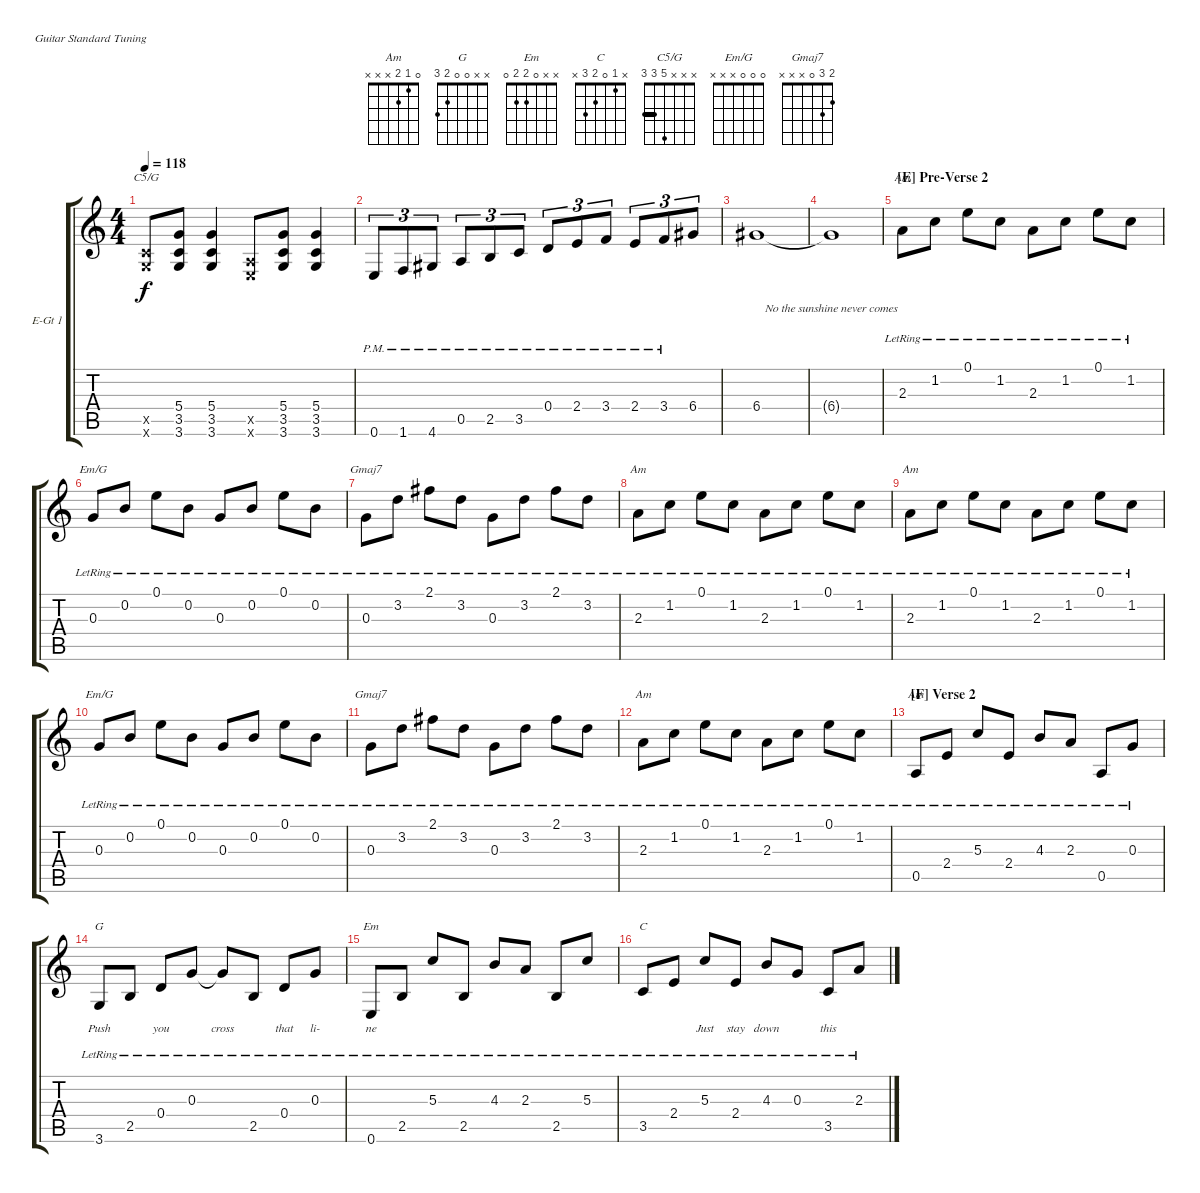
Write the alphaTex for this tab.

\bracketExtendMode groupsimilarinstruments
\firstSystemTrackNameOrientation horizontal
\otherSystemsTrackNameOrientation horizontal
\track ("Guitar 1 (James Hetfield)" "E-Gt 1") {instrument distortionguitar}
\staff {score tabs}
\tuning (E4 B3 G3 D3 A2 E2)
\chord ("Am" x 1 2 2 0 x)
\chord ("G" x x 0 0 2 3)
\chord ("Em" x x 0 2 2 0)
\chord ("C" x 1 0 2 3 x)
\chord ("C5/G" x x x 5 3 3) {barre 3}
\chord ("Am" 0 1 2 x x x)
\chord ("Em/G" 0 0 0 x x x)
\chord ("Gmaj7" 2 3 0 x x x)
\ts (4 4)
\tempo 118
\clef g2
\ks c
(3.6{x} 3.5{x}).8{ch "C5/G" lyrics (0 "") lyrics (1 "") lyrics (2 "") lyrics (3 "") lyrics (4 "") dy f} (3.6 3.5 5.4).8{lyrics (0 "") lyrics (1 "") lyrics (2 "") lyrics (3 "") lyrics (4 "")} (5.4 3.5 3.6).4{lyrics (0 "") lyrics (1 "") lyrics (2 "") lyrics (3 "") lyrics (4 "")} (0.6{x} 0.5{x}).8{lyrics (0 "") lyrics (1 "") lyrics (2 "") lyrics (3 "") lyrics (4 "")} (3.5 3.6 5.4).8{lyrics (0 "") lyrics (1 "") lyrics (2 "") lyrics (3 "") lyrics (4 "")} (3.5 3.6 5.4).4{lyrics (0 "") lyrics (1 "") lyrics (2 "") lyrics (3 "") lyrics (4 "")} |
\scale
0.555275 0.6{pm}.8{tu (3 2) lyrics (0 "") lyrics (1 "") lyrics (2 "") lyrics (3 "") lyrics (4 "")} 1.6{pm}.8{tu (3 2) lyrics (0 "") lyrics (1 "") lyrics (2 "") lyrics (3 "") lyrics (4 "")} 4.6{pm}.8{tu (3 2) lyrics (0 "") lyrics (1 "") lyrics (2 "") lyrics (3 "") lyrics (4 "")} 0.5{pm}.8{tu (3 2) lyrics (0 "") lyrics (1 "") lyrics (2 "") lyrics (3 "") lyrics (4 "")} 2.5{pm}.8{tu (3 2) lyrics (0 "") lyrics (1 "") lyrics (2 "") lyrics (3 "") lyrics (4 "")} 3.5{pm}.8{tu (3 2) lyrics (0 "") lyrics (1 "") lyrics (2 "") lyrics (3 "") lyrics (4 "")} 0.4{pm}.8{tu (3 2) lyrics (0 "") lyrics (1 "") lyrics (2 "") lyrics (3 "") lyrics (4 "")} 2.4{pm}.8{tu (3 2) lyrics (0 "") lyrics (1 "") lyrics (2 "") lyrics (3 "") lyrics (4 "")} 3.4{pm}.8{tu (3 2) lyrics (0 "") lyrics (1 "") lyrics (2 "") lyrics (3 "") lyrics (4 "")} 2.4{pm}.8{tu (3 2) lyrics (0 "") lyrics (1 "") lyrics (2 "") lyrics (3 "") lyrics (4 "")} 3.4{pm}.8{tu (3 2) lyrics (0 "") lyrics (1 "") lyrics (2 "") lyrics (3 "") lyrics (4 "")} 6.4.8{tu (3 2) lyrics (0 "") lyrics (1 "") lyrics (2 "") lyrics (3 "") lyrics (4 "")} |
\scale
0.232591 6.4.1{lyrics (0 "") lyrics (1 "") lyrics (2 "") lyrics (3 "") lyrics (4 "")} |
\scale
0.212241 6.4{t}.1{lyrics (0 "No the sunshine never comes") lyrics (1 "") lyrics (2 "") lyrics (3 "") lyrics (4 "")} |
\section ("E" "Pre-Verse 2")
2.3{lr}.8{ch "Am" lyrics (0 "") lyrics (1 "") lyrics (2 "") lyrics (3 "") lyrics (4 "")} 1.2{lr}.8{lyrics (0 "") lyrics (1 "") lyrics (2 "") lyrics (3 "") lyrics (4 "")} 0.1{lr}.8{lyrics (0 "") lyrics (1 "") lyrics (2 "") lyrics (3 "") lyrics (4 "")} 1.2{lr}.8{lyrics (0 "") lyrics (1 "") lyrics (2 "") lyrics (3 "") lyrics (4 "")} 2.3{lr}.8{lyrics (0 "") lyrics (1 "") lyrics (2 "") lyrics (3 "") lyrics (4 "")} 1.2{lr}.8{lyrics (0 "") lyrics (1 "") lyrics (2 "") lyrics (3 "") lyrics (4 "")} 0.1{lr}.8{lyrics (0 "") lyrics (1 "") lyrics (2 "") lyrics (3 "") lyrics (4 "")} 1.2{lr}.8{lyrics (0 "") lyrics (1 "") lyrics (2 "") lyrics (3 "") lyrics (4 "")} |
0.3{lr}.8{ch "Em/G" lyrics (0 "") lyrics (1 "") lyrics (2 "") lyrics (3 "") lyrics (4 "")} 0.2{lr}.8{lyrics (0 "") lyrics (1 "") lyrics (2 "") lyrics (3 "") lyrics (4 "")} 0.1{lr}.8{lyrics (0 "") lyrics (1 "") lyrics (2 "") lyrics (3 "") lyrics (4 "")} 0.2{lr}.8{lyrics (0 "") lyrics (1 "") lyrics (2 "") lyrics (3 "") lyrics (4 "")} 0.3{lr}.8{lyrics (0 "") lyrics (1 "") lyrics (2 "") lyrics (3 "") lyrics (4 "")} 0.2{lr}.8{lyrics (0 "") lyrics (1 "") lyrics (2 "") lyrics (3 "") lyrics (4 "")} 0.1{lr}.8{lyrics (0 "") lyrics (1 "") lyrics (2 "") lyrics (3 "") lyrics (4 "")} 0.2{lr}.8{lyrics (0 "") lyrics (1 "") lyrics (2 "") lyrics (3 "") lyrics (4 "")} |
0.3{lr}.8{ch "Gmaj7" lyrics (0 "") lyrics (1 "") lyrics (2 "") lyrics (3 "") lyrics (4 "")} 3.2{lr}.8{lyrics (0 "") lyrics (1 "") lyrics (2 "") lyrics (3 "") lyrics (4 "")} 2.1{lr}.8{lyrics (0 "") lyrics (1 "") lyrics (2 "") lyrics (3 "") lyrics (4 "")} 3.2{lr}.8{lyrics (0 "") lyrics (1 "") lyrics (2 "") lyrics (3 "") lyrics (4 "")} 0.3{lr}.8{lyrics (0 "") lyrics (1 "") lyrics (2 "") lyrics (3 "") lyrics (4 "")} 3.2{lr}.8{lyrics (0 "") lyrics (1 "") lyrics (2 "") lyrics (3 "") lyrics (4 "")} 2.1{lr}.8{lyrics (0 "") lyrics (1 "") lyrics (2 "") lyrics (3 "") lyrics (4 "")} 3.2{lr}.8{lyrics (0 "") lyrics (1 "") lyrics (2 "") lyrics (3 "") lyrics (4 "")} |
2.3{lr}.8{ch "Am" lyrics (0 "") lyrics (1 "") lyrics (2 "") lyrics (3 "") lyrics (4 "")} 1.2{lr}.8{lyrics (0 "") lyrics (1 "") lyrics (2 "") lyrics (3 "") lyrics (4 "")} 0.1{lr}.8{lyrics (0 "") lyrics (1 "") lyrics (2 "") lyrics (3 "") lyrics (4 "")} 1.2{lr}.8{lyrics (0 "") lyrics (1 "") lyrics (2 "") lyrics (3 "") lyrics (4 "")} 2.3{lr}.8{lyrics (0 "") lyrics (1 "") lyrics (2 "") lyrics (3 "") lyrics (4 "")} 1.2{lr}.8{lyrics (0 "") lyrics (1 "") lyrics (2 "") lyrics (3 "") lyrics (4 "")} 0.1{lr}.8{lyrics (0 "") lyrics (1 "") lyrics (2 "") lyrics (3 "") lyrics (4 "")} 1.2{lr}.8{lyrics (0 "") lyrics (1 "") lyrics (2 "") lyrics (3 "") lyrics (4 "")} |
2.3{lr}.8{ch "Am" lyrics (0 "") lyrics (1 "") lyrics (2 "") lyrics (3 "") lyrics (4 "")} 1.2{lr}.8{lyrics (0 "") lyrics (1 "") lyrics (2 "") lyrics (3 "") lyrics (4 "")} 0.1{lr}.8{lyrics (0 "") lyrics (1 "") lyrics (2 "") lyrics (3 "") lyrics (4 "")} 1.2{lr}.8{lyrics (0 "") lyrics (1 "") lyrics (2 "") lyrics (3 "") lyrics (4 "")} 2.3{lr}.8{lyrics (0 "") lyrics (1 "") lyrics (2 "") lyrics (3 "") lyrics (4 "")} 1.2{lr}.8{lyrics (0 "") lyrics (1 "") lyrics (2 "") lyrics (3 "") lyrics (4 "")} 0.1{lr}.8{lyrics (0 "") lyrics (1 "") lyrics (2 "") lyrics (3 "") lyrics (4 "")} 1.2{lr}.8{lyrics (0 "") lyrics (1 "") lyrics (2 "") lyrics (3 "") lyrics (4 "")} |
0.3{lr}.8{ch "Em/G" lyrics (0 "") lyrics (1 "") lyrics (2 "") lyrics (3 "") lyrics (4 "")} 0.2{lr}.8{lyrics (0 "") lyrics (1 "") lyrics (2 "") lyrics (3 "") lyrics (4 "")} 0.1{lr}.8{lyrics (0 "") lyrics (1 "") lyrics (2 "") lyrics (3 "") lyrics (4 "")} 0.2{lr}.8{lyrics (0 "") lyrics (1 "") lyrics (2 "") lyrics (3 "") lyrics (4 "")} 0.3{lr}.8{lyrics (0 "") lyrics (1 "") lyrics (2 "") lyrics (3 "") lyrics (4 "")} 0.2{lr}.8{lyrics (0 "") lyrics (1 "") lyrics (2 "") lyrics (3 "") lyrics (4 "")} 0.1{lr}.8{lyrics (0 "") lyrics (1 "") lyrics (2 "") lyrics (3 "") lyrics (4 "")} 0.2{lr}.8{lyrics (0 "") lyrics (1 "") lyrics (2 "") lyrics (3 "") lyrics (4 "")} |
0.3{lr}.8{ch "Gmaj7" lyrics (0 "") lyrics (1 "") lyrics (2 "") lyrics (3 "") lyrics (4 "")} 3.2{lr}.8{lyrics (0 "") lyrics (1 "") lyrics (2 "") lyrics (3 "") lyrics (4 "")} 2.1{lr}.8{lyrics (0 "") lyrics (1 "") lyrics (2 "") lyrics (3 "") lyrics (4 "")} 3.2{lr}.8{lyrics (0 "") lyrics (1 "") lyrics (2 "") lyrics (3 "") lyrics (4 "")} 0.3{lr}.8{lyrics (0 "") lyrics (1 "") lyrics (2 "") lyrics (3 "") lyrics (4 "")} 3.2{lr}.8{lyrics (0 "") lyrics (1 "") lyrics (2 "") lyrics (3 "") lyrics (4 "")} 2.1{lr}.8{lyrics (0 "") lyrics (1 "") lyrics (2 "") lyrics (3 "") lyrics (4 "")} 3.2{lr}.8{lyrics (0 "") lyrics (1 "") lyrics (2 "") lyrics (3 "") lyrics (4 "")} |
2.3{lr}.8{ch "Am" lyrics (0 "") lyrics (1 "") lyrics (2 "") lyrics (3 "") lyrics (4 "")} 1.2{lr}.8{lyrics (0 "") lyrics (1 "") lyrics (2 "") lyrics (3 "") lyrics (4 "")} 0.1{lr}.8{lyrics (0 "") lyrics (1 "") lyrics (2 "") lyrics (3 "") lyrics (4 "")} 1.2{lr}.8{lyrics (0 "") lyrics (1 "") lyrics (2 "") lyrics (3 "") lyrics (4 "")} 2.3{lr}.8{lyrics (0 "") lyrics (1 "") lyrics (2 "") lyrics (3 "") lyrics (4 "")} 1.2{lr}.8{lyrics (0 "") lyrics (1 "") lyrics (2 "") lyrics (3 "") lyrics (4 "")} 0.1{lr}.8{lyrics (0 "") lyrics (1 "") lyrics (2 "") lyrics (3 "") lyrics (4 "")} 1.2{lr}.8{lyrics (0 "") lyrics (1 "") lyrics (2 "") lyrics (3 "") lyrics (4 "")} |
\section ("F" "Verse 2")
0.5{lr}.8{ch "Am" lyrics (0 "") lyrics (1 "") lyrics (2 "") lyrics (3 "") lyrics (4 "")} 2.4{lr}.8{lyrics (0 "") lyrics (1 "") lyrics (2 "") lyrics (3 "") lyrics (4 "")} 5.3{lr}.8{lyrics (0 "") lyrics (1 "") lyrics (2 "") lyrics (3 "") lyrics (4 "")} 2.4{lr}.8{lyrics (0 "") lyrics (1 "") lyrics (2 "") lyrics (3 "") lyrics (4 "")} 4.3{lr}.8{lyrics (0 "") lyrics (1 "") lyrics (2 "") lyrics (3 "") lyrics (4 "")} 2.3{lr}.8{lyrics (0 "") lyrics (1 "") lyrics (2 "") lyrics (3 "") lyrics (4 "")} 0.5{lr}.8{lyrics (0 "") lyrics (1 "") lyrics (2 "") lyrics (3 "") lyrics (4 "")} 0.3{lr}.8{lyrics (0 "") lyrics (1 "") lyrics (2 "") lyrics (3 "") lyrics (4 "")} |
3.6{lr}.8{ch "G" lyrics (0 "") lyrics (1 "Push") lyrics (2 "") lyrics (3 "") lyrics (4 "")} 2.5{lr}.8{lyrics (0 "") lyrics (1 "") lyrics (2 "") lyrics (3 "") lyrics (4 "")} 0.4{lr}.8{lyrics (0 "") lyrics (1 "you") lyrics (2 "") lyrics (3 "") lyrics (4 "")} 0.3{lr}.8{lyrics (0 "") lyrics (1 "") lyrics (2 "") lyrics (3 "") lyrics (4 "")} 0.3{lr t}.8{lyrics (0 "") lyrics (1 "cross") lyrics (2 "") lyrics (3 "") lyrics (4 "")} 2.5{lr}.8{lyrics (0 "") lyrics (1 "") lyrics (2 "") lyrics (3 "") lyrics (4 "")} 0.4{lr}.8{lyrics (0 "") lyrics (1 "that") lyrics (2 "") lyrics (3 "") lyrics (4 "")} 0.3{lr}.8{lyrics (0 "") lyrics (1 "li-") lyrics (2 "") lyrics (3 "") lyrics (4 "")} |
0.6{lr}.8{ch "Em" lyrics (0 "") lyrics (1 "ne") lyrics (2 "") lyrics (3 "") lyrics (4 "")} 2.5{lr}.8{lyrics (0 "") lyrics (1 "") lyrics (2 "") lyrics (3 "") lyrics (4 "")} 5.3{lr}.8{lyrics (0 "") lyrics (1 "") lyrics (2 "") lyrics (3 "") lyrics (4 "")} 2.5{lr}.8{lyrics (0 "") lyrics (1 "") lyrics (2 "") lyrics (3 "") lyrics (4 "")} 4.3{lr}.8{lyrics (0 "") lyrics (1 "") lyrics (2 "") lyrics (3 "") lyrics (4 "")} 2.3{lr}.8{lyrics (0 "") lyrics (1 "") lyrics (2 "") lyrics (3 "") lyrics (4 "")} 2.5{lr}.8{lyrics (0 "") lyrics (1 "") lyrics (2 "") lyrics (3 "") lyrics (4 "")} 5.3{lr}.8{lyrics (0 "") lyrics (1 "") lyrics (2 "") lyrics (3 "") lyrics (4 "")} |
3.5{lr}.8{ch "C" lyrics (0 "") lyrics (1 "") lyrics (2 "") lyrics (3 "") lyrics (4 "")} 2.4{lr}.8{lyrics (0 "") lyrics (1 "") lyrics (2 "") lyrics (3 "") lyrics (4 "")} 5.3{lr}.8{lyrics (0 "") lyrics (1 "Just") lyrics (2 "") lyrics (3 "") lyrics (4 "")} 2.4{lr}.8{lyrics (0 "") lyrics (1 "stay") lyrics (2 "") lyrics (3 "") lyrics (4 "")} 4.3{lr}.8{lyrics (0 "") lyrics (1 "down") lyrics (2 "") lyrics (3 "") lyrics (4 "")} 0.3{lr}.8{lyrics (0 "") lyrics (1 "") lyrics (2 "") lyrics (3 "") lyrics (4 "")} 3.5{lr}.8{lyrics (0 "") lyrics (1 "this") lyrics (2 "") lyrics (3 "") lyrics (4 "")} 2.3{lr}.8{lyrics (0 "") lyrics (1 "") lyrics (2 "") lyrics (3 "") lyrics (4 "")}
